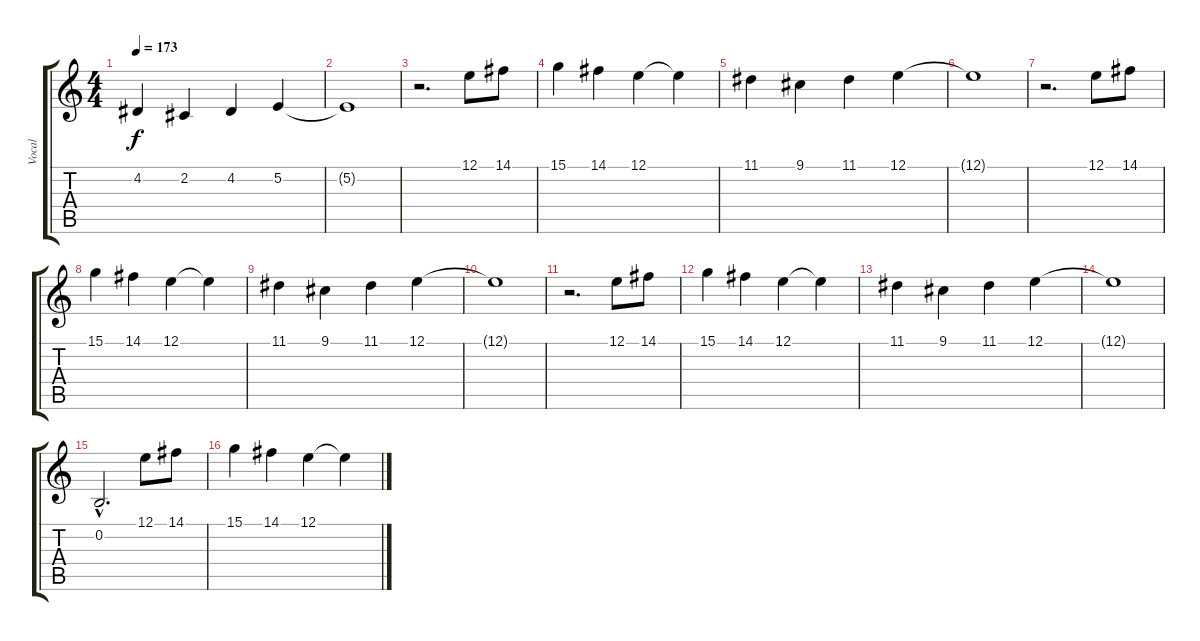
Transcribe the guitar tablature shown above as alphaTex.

\track ("Vocal" "Vocal") {instrument synthstrings1}
\staff {score tabs}
\tuning (E4 B3 G3 D3 A2 E2) {hide}
\ts (4 4)
\tempo 173
\clef g2
\ks c
4.2.4{dy f} 2.2.4 4.2.4 5.2.4 |
5.2{t}.1 |
r.2{d} 12.1.8 14.1.8 |
15.1.4 14.1.4 12.1.4 12.1{t}.4 |
11.1.4 9.1.4 11.1.4 12.1.4 |
12.1{t}.1 |
r.2{d} 12.1.8 14.1.8 |
15.1.4 14.1.4 12.1.4 12.1{t}.4 |
11.1.4 9.1.4 11.1.4 12.1.4 |
12.1{t}.1 |
r.2{d} 12.1.8 14.1.8 |
15.1.4 14.1.4 12.1.4 12.1{t}.4 |
11.1.4 9.1.4 11.1.4 12.1.4 |
12.1{t}.1 |
0.2{hac}.2{d} 12.1.8 14.1.8 |
15.1.4 14.1.4 12.1.4 12.1{t}.4
